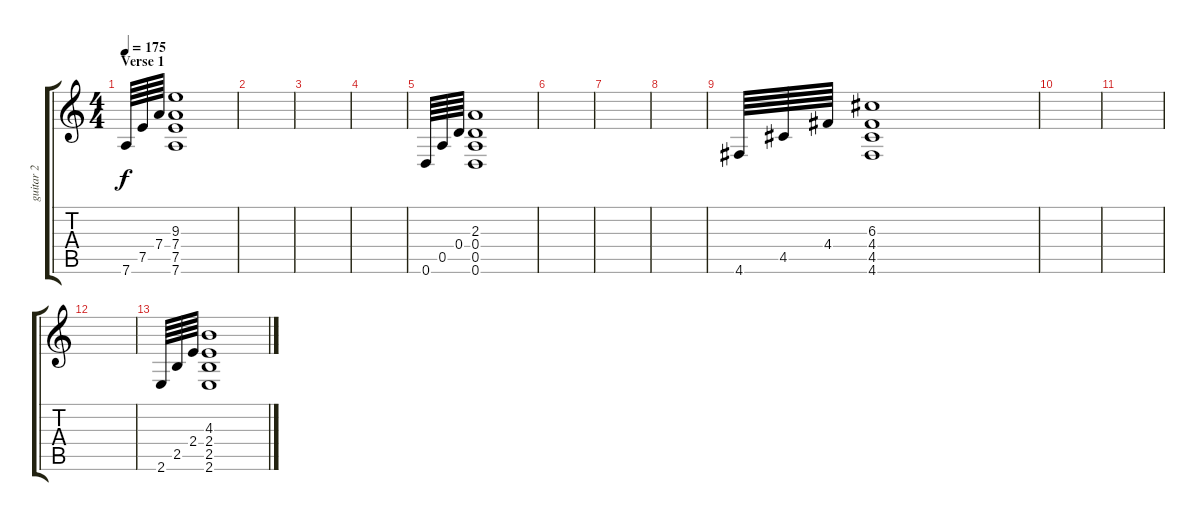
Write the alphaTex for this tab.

\track ("guitar 2" "guitar 2") {instrument acousticguitarsteel}
\staff {score tabs}
\tuning (E4 B3 G3 D3 A2 D2) {hide}
\ts (4 4)
\section ("" "Verse 1")
\tempo 175
\clef g2
\ks c
7.6.64{dy f} 7.5.64 7.4.64 (9.3 7.4 7.5 7.6).1 |
|
|
|
0.6.64 0.5.64 0.4.64 (2.3 0.4 0.5 0.6).1 |
|
|
|
4.6.64 4.5.64 4.4.64 (6.3 4.4 4.5 4.6).1 |
|
|
|
2.6.64 2.5.64 2.4.64 (4.3 2.4 2.5 2.6).1
